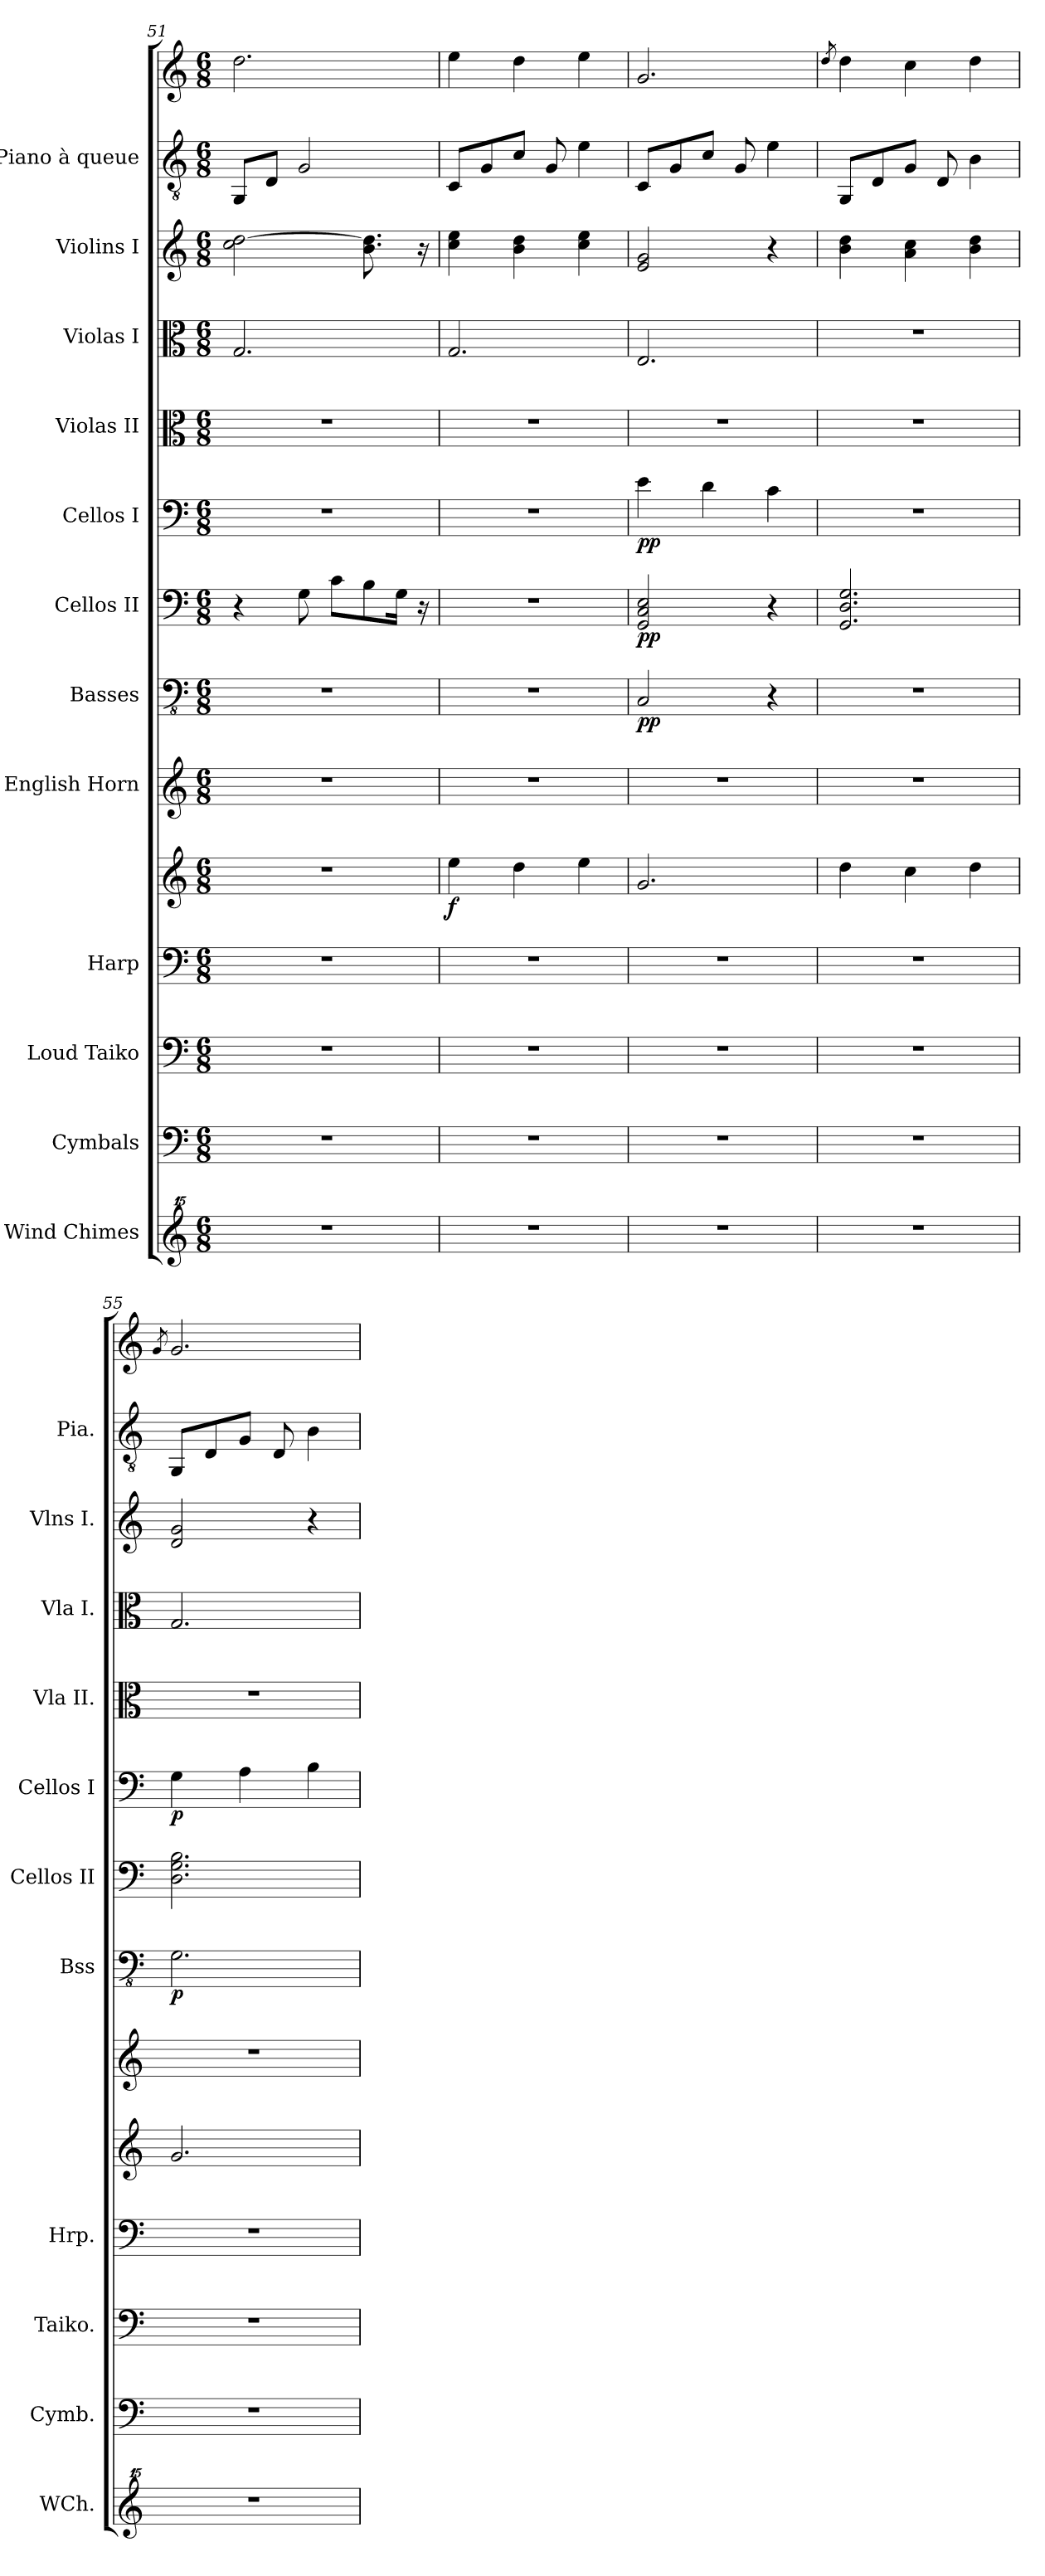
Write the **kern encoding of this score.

**kern	**kern	**kern	**kern	**kern	**dynam	**kern	**kern	**dynam	**kern	**dynam	**kern	**dynam	**kern	**kern	**kern	**kern	**kern
*part12	*part11	*part10	*part9	*part9	*part9	*part8	*part7	*part7	*part6	*part6	*part5	*part5	*part4	*part3	*part2	*part1	*part1
*staff14	*staff13	*staff12	*staff11	*staff10	*staff10/11	*staff9	*staff8	*staff8	*staff7	*staff7	*staff6	*staff6	*staff5	*staff4	*staff3	*staff2	*staff1
*I"Wind Chimes	*I"Cymbals	*I"Loud Taiko	*I"Harp	*	*	*I"English Horn	*I"Basses	*	*I"Cellos II	*	*I"Cellos I	*	*I"Violas II	*I"Violas I	*I"Violins I	*I"Piano à queue	*
*I'WCh.	*I'Cymb.	*I'Taiko.	*I'Hrp.	*	*	*	*I'Bss	*	*I'Cellos II	*	*I'Cellos I	*	*I'Vla II.	*I'Vla I.	*I'Vlns I.	*I'Pia.	*
*clefG^^2	*clefF4	*clefF4	*clefF4	*clefG2	*	*clefG2	*clefFv4	*	*clefF4	*	*clefF4	*	*clefC3	*clefC3	*clefG2	*clefGv2	*clefG2
*k[]	*k[]	*k[]	*k[]	*k[]	*	*k[]	*k[]	*	*k[]	*	*k[]	*	*k[]	*k[]	*k[]	*k[]	*k[]
*M6/8	*M6/8	*M6/8	*M6/8	*M6/8	*	*M6/8	*M6/8	*	*M6/8	*	*M6/8	*	*M6/8	*M6/8	*M6/8	*M6/8	*M6/8
=51	=51	=51	=51	=51	=51	=51	=51	=51	=51	=51	=51	=51	=51	=51	=51	=51	=51
2.r	2.r	2.r	2.r	2.r	.	2.r	2.r	.	4r	.	2.r	.	2.r	2.G/	2cc\ [2dd\	8GG/L	2.dd\
.	.	.	.	.	.	.	.	.	.	.	.	.	.	.	.	8D/J	.
.	.	.	.	.	.	.	.	.	8G\	.	.	.	.	.	.	2G/	.
.	.	.	.	.	.	.	.	.	8c\L	.	.	.	.	.	.	.	.
.	.	.	.	.	.	.	.	.	8B\	.	.	.	.	.	8.b\ 8.dd\]	.	.
.	.	.	.	.	.	.	.	.	16G\Jk	.	.	.	.	.	.	.	.
.	.	.	.	.	.	.	.	.	16r	.	.	.	.	.	16r	.	.
!!LO:PB:g=z
=52	=52	=52	=52	=52	=52	=52	=52	=52	=52	=52	=52	=52	=52	=52	=52	=52	=52
*	*	*	*	*	*	*	*	*	*	*	*	*	*	*	*	*	*MM75
!	!	!	!	!	!LO:DY:b	!	!	!	!	!	!	!	!	!	!	!	!
2.r	2.r	2.r	2.r	4ee\	f	2.r	2.r	.	2.r	.	2.r	.	2.r	2.G/	4cc\ 4ee\	8C/L	4ee\
.	.	.	.	.	.	.	.	.	.	.	.	.	.	.	.	8G/	.
.	.	.	.	4dd\	.	.	.	.	.	.	.	.	.	.	4b\ 4dd\	8c/J	4dd\
.	.	.	.	.	.	.	.	.	.	.	.	.	.	.	.	8G/	.
.	.	.	.	4ee\	.	.	.	.	.	.	.	.	.	.	4cc\ 4ee\	4e\	4ee\
=53	=53	=53	=53	=53	=53	=53	=53	=53	=53	=53	=53	=53	=53	=53	=53	=53	=53
!	!	!	!	!	!	!	!	!LO:DY:b	!	!LO:DY:b	!	!LO:DY:b	!	!	!	!	!
2.r	2.r	2.r	2.r	2.g/	.	2.r	2CC/	pp	2GG/ 2C/ 2E/	pp	4e\	pp	2.r	2.E/	2e/ 2g/	8C/L	2.g/
.	.	.	.	.	.	.	.	.	.	.	.	.	.	.	.	8G/	.
.	.	.	.	.	.	.	.	.	.	.	4d\	.	.	.	.	8c/J	.
.	.	.	.	.	.	.	.	.	.	.	.	.	.	.	.	8G/	.
.	.	.	.	.	.	.	4r	.	4r	.	4c\	.	.	.	4r	4e\	.
=54	=54	=54	=54	=54	=54	=54	=54	=54	=54	=54	=54	=54	=54	=54	=54	=54	=54
.	.	.	.	.	.	.	.	.	.	.	.	.	.	.	.	.	8qdd/
2.r	2.r	2.r	2.r	4dd\	.	2.r	2.r	.	2.GG/ 2.D/ 2.G/	.	2.r	.	2.r	2.r	4b\ 4dd\	8GG/L	4dd\
.	.	.	.	.	.	.	.	.	.	.	.	.	.	.	.	8D/	.
.	.	.	.	4cc\	.	.	.	.	.	.	.	.	.	.	4a\ 4cc\	8G/J	4cc\
.	.	.	.	.	.	.	.	.	.	.	.	.	.	.	.	8D/	.
.	.	.	.	4dd\	.	.	.	.	.	.	.	.	.	.	4b\ 4dd\	4B\	4dd\
=55	=55	=55	=55	=55	=55	=55	=55	=55	=55	=55	=55	=55	=55	=55	=55	=55	=55
.	.	.	.	.	.	.	.	.	.	.	.	.	.	.	.	.	8qg/
!	!	!	!	!	!	!	!	!LO:DY:b	!	!	!	!LO:DY:b	!	!	!	!	!
2.r	2.r	2.r	2.r	2.g/	.	2.r	2.GG\	p	2.D\ 2.G\ 2.B\	.	4G\	p	2.r	2.G/	2d/ 2g/	8GG/L	2.g/
.	.	.	.	.	.	.	.	.	.	.	.	.	.	.	.	8D/	.
.	.	.	.	.	.	.	.	.	.	.	4A\	.	.	.	.	8G/J	.
.	.	.	.	.	.	.	.	.	.	.	.	.	.	.	.	8D/	.
.	.	.	.	.	.	.	.	.	.	.	4B\	.	.	.	4r	4B\	.
=	=	=	=	=	=	=	=	=	=	=	=	=	=	=	=	=	=
*-	*-	*-	*-	*-	*-	*-	*-	*-	*-	*-	*-	*-	*-	*-	*-	*-	*-
